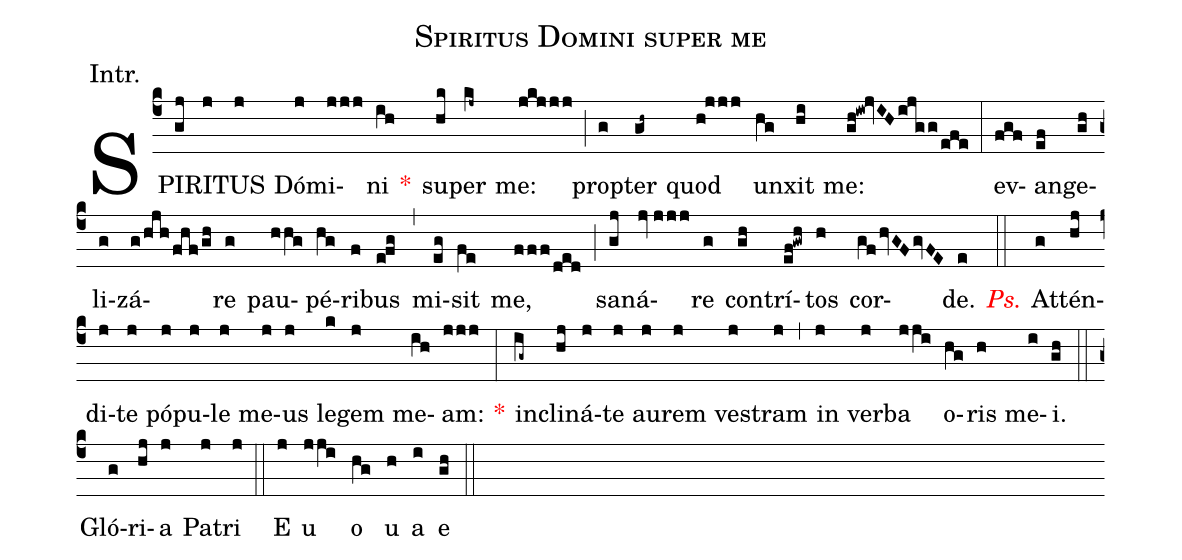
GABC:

name:Spiritus Domini super me;
annotation:Intr.;
mode:III.;
office-part:Introit;
%%
(c4) SPI(gj)RI(j)TUS(j) Dó(j)mi(jjj)ni(ih) <v>\red{*}</v>() su(hk)per(kj~) me:(jkjjj) (;) prop(g)ter(gh~) quod(h!jjj) un(hg)xit(hi) me:(gh!iw!jvIH/ijgg/efe) (:) ev(fgf)an(ef)ge(gh)li(g)zá(g/hjh/fhf/gh)re(g) pau(hhg)pé(hg)ri(f)bus(e!fg) (,) mi(eg)sit(fe) me,(fff/ded) (;) sa(gj)ná(jv//jjj)re(g) con(gh)trí(ef!gwh)tos(h) cor(gf/hvGF/gvFE)de.(e) (::) <v>\redit{Ps.}</v> At(g)tén(hj)di(j)te(j) pó(j)pu(j)le(j) me(j)us(j) le(k)gem(j) me(ih)am:(jjj) <v>\red{*}</v>(:) in(ig~)cli(hj)ná(j)te(j) au(j)rem(j) ves(j)tram(j) (,) in(j) ver(j)ba(jji) o(hg)ris(h) me(i)i.(gh) (::) Gló(g)ri(hj)a(j) Pa(j)tri(j) (::) E(j) u(jji) o(hg) u(h) a(i) e(gh) (::)
